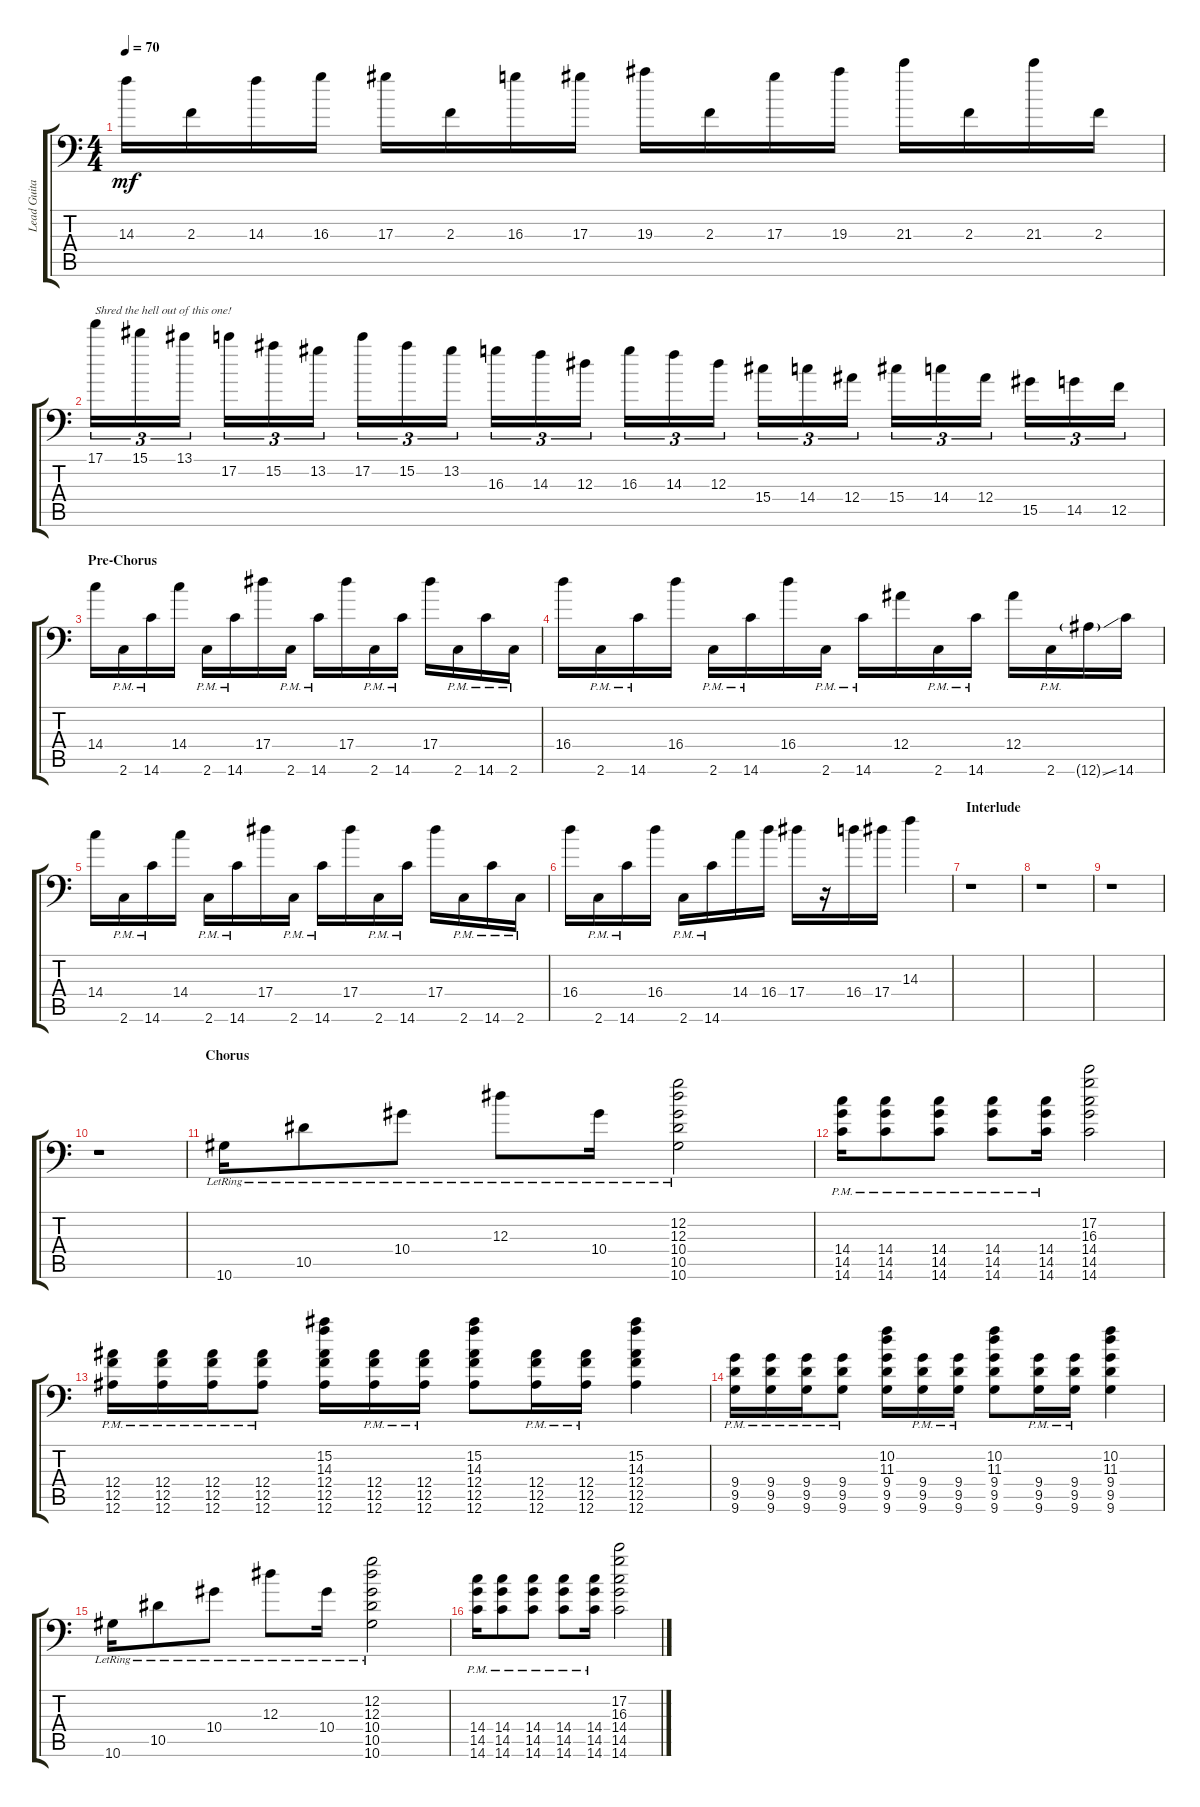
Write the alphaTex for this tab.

\track ("Lead Guitar" "Lead Guita") {instrument overdrivenguitar}
\staff {score tabs}
\tuning (C4 G3 Eb3 Bb2 F2 Bb1) {hide}
\ts (4 4)
\tempo 70
\clef f4
\ks c
14.3.16{dy mf} 2.3.16 14.3.16 16.3.16 17.3.16 2.3.16 16.3.16 17.3.16 19.3.16 2.3.16 17.3.16 19.3.16 21.3.16 2.3.16 21.3.16 2.3.16 |
17.1.16{tu (3 2) txt "Shred the hell out of this one!"} 15.1.16{tu (3 2)} 13.1.16{tu (3 2)} 17.2.16{tu (3 2)} 15.2.16{tu (3 2)} 13.2.16{tu (3 2)} 17.2.16{tu (3 2)} 15.2.16{tu (3 2)} 13.2.16{tu (3 2)} 16.3.16{tu (3 2)} 14.3.16{tu (3 2)} 12.3.16{tu (3 2)} 16.3.16{tu (3 2)} 14.3.16{tu (3 2)} 12.3.16{tu (3 2)} 15.4.16{tu (3 2)} 14.4.16{tu (3 2)} 12.4.16{tu (3 2)} 15.4.16{tu (3 2)} 14.4.16{tu (3 2)} 12.4.16{tu (3 2)} 15.5.16{tu (3 2)} 14.5.16{tu (3 2)} 12.5.16{tu (3 2)} |
\section ("" "Pre-Chorus")
14.4.16 2.6{pm}.16 14.6{pm}.16 14.4.16 2.6{pm}.16 14.6{pm}.16 17.4.16 2.6{pm}.16 14.6{pm}.16 17.4.16 2.6{pm}.16 14.6{pm}.16 17.4.16 2.6{pm}.16 14.6{pm}.16 2.6{pm}.16 |
16.4.16 2.6{pm}.16 14.6{pm}.16 16.4.16 2.6{pm}.16 14.6{pm}.16 16.4.16 2.6{pm}.16 14.6{pm}.16 12.4.16 2.6{pm}.16 14.6{pm}.16 12.4.16 2.6{pm}.16 12.6{ss g}.16 14.6.16 |
14.4.16 2.6{pm}.16 14.6{pm}.16 14.4.16 2.6{pm}.16 14.6{pm}.16 17.4.16 2.6{pm}.16 14.6{pm}.16 17.4.16 2.6{pm}.16 14.6{pm}.16 17.4.16 2.6{pm}.16 14.6{pm}.16 2.6{pm}.16 |
16.4.16 2.6{pm}.16 14.6{pm}.16 16.4.16 2.6{pm}.16 14.6{pm}.16 14.4.16 16.4.16 17.4.16 r.16 16.4.16 17.4.16 14.3.4 |
\section ("" "Interlude")
r.1 |
r.1 |
r.1 |
r.1 |
\section ("" "Chorus")
10.6{lr}.16 10.5{lr}.8 10.4{lr}.8 12.3{lr}.8 10.4{lr}.16 (12.2{lr} 12.3{lr} 10.4{lr} 10.5{lr} 10.6{lr}).2 |
(14.4{pm} 14.5{pm} 14.6{pm}).16 (14.4{pm} 14.5{pm} 14.6{pm}).8 (14.4{pm} 14.5{pm} 14.6{pm}).8 (14.4{pm} 14.5{pm} 14.6{pm}).8 (14.4{pm} 14.5{pm} 14.6{pm}).16 (17.2 16.3 14.4 14.5 14.6).2 |
(12.4{pm} 12.5{pm} 12.6{pm}).16 (12.4{pm} 12.5{pm} 12.6{pm}).16 (12.4{pm} 12.5{pm} 12.6{pm}).16 (12.4{pm} 12.5{pm} 12.6{pm}).8 (15.2 14.3 12.4 12.5 12.6).16 (12.4{pm} 12.5{pm} 12.6{pm}).16 (12.4{pm} 12.5{pm} 12.6{pm}).16 (15.2 14.3 12.4 12.5 12.6).8 (12.4{pm} 12.5{pm} 12.6{pm}).16 (12.4{pm} 12.5{pm} 12.6{pm}).16 (15.2 14.3 12.4 12.5 12.6).4 |
(9.4{pm} 9.5{pm} 9.6{pm}).16 (9.4{pm} 9.5{pm} 9.6{pm}).16 (9.4{pm} 9.5{pm} 9.6{pm}).16 (9.4{pm} 9.5{pm} 9.6{pm}).8 (10.2 11.3 9.4 9.5 9.6).16 (9.4{pm} 9.5{pm} 9.6{pm}).16 (9.4{pm} 9.5{pm} 9.6{pm}).16 (10.2 11.3 9.4 9.5 9.6).8 (9.4{pm} 9.5{pm} 9.6{pm}).16 (9.4{pm} 9.5{pm} 9.6{pm}).16 (10.2 11.3 9.4 9.5 9.6).4 |
10.6{lr}.16 10.5{lr}.8 10.4{lr}.8 12.3{lr}.8 10.4{lr}.16 (12.2{lr} 12.3{lr} 10.4{lr} 10.5{lr} 10.6{lr}).2 |
(14.4{pm} 14.5{pm} 14.6{pm}).16 (14.4{pm} 14.5{pm} 14.6{pm}).8 (14.4{pm} 14.5{pm} 14.6{pm}).8 (14.4{pm} 14.5{pm} 14.6{pm}).8 (14.4{pm} 14.5{pm} 14.6{pm}).16 (17.2 16.3 14.4 14.5 14.6).2
